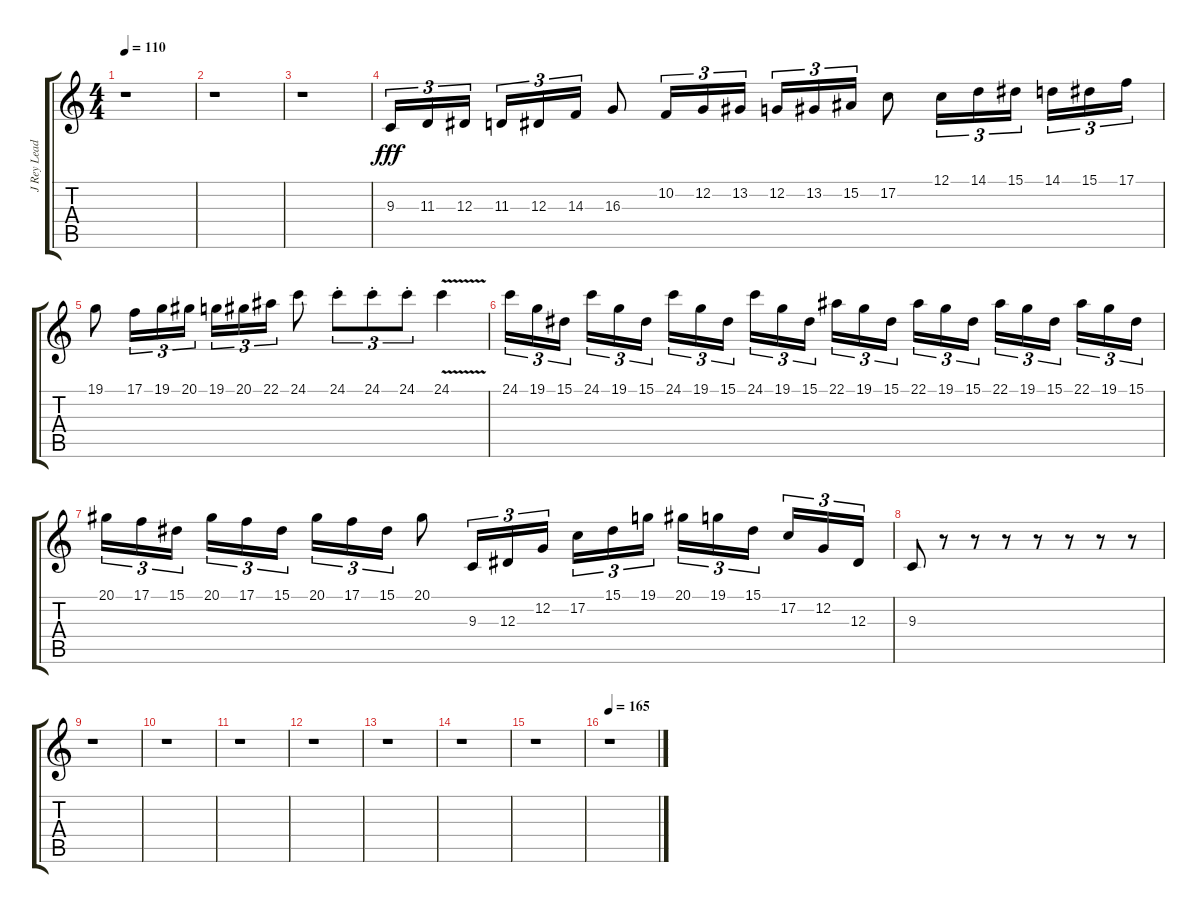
\track ("J Rey Lead Synth" "J Rey Lead") {instrument lead1square}
\staff {score tabs}
\tuning (C4 G3 Eb3 Bb2 F2 C2) {hide}
\ts (4 4)
\tempo 110
\clef g2
\ks c
r.1{dy fff} |
r.1 |
r.1 |
9.3.16{tu (3 2)} 11.3.16{tu (3 2)} 12.3.16{tu (3 2)} 11.3.16{tu (3 2)} 12.3.16{tu (3 2)} 14.3.16{tu (3 2)} 16.3.8 10.2.16{tu (3 2)} 12.2.16{tu (3 2)} 13.2.16{tu (3 2)} 12.2.16{tu (3 2)} 13.2.16{tu (3 2)} 15.2.16{tu (3 2)} 17.2.8 12.1.16{tu (3 2)} 14.1.16{tu (3 2)} 15.1.16{tu (3 2)} 14.1.16{tu (3 2)} 15.1.16{tu (3 2)} 17.1.16{tu (3 2)} |
19.1.8 17.1.16{tu (3 2)} 19.1.16{tu (3 2)} 20.1.16{tu (3 2)} 19.1.16{tu (3 2)} 20.1.16{tu (3 2)} 22.1.16{tu (3 2)} 24.1.8 24.1{st}.8{tu (3 2)} 24.1{st}.8{tu (3 2)} 24.1{st}.8{tu (3 2)} 24.1{v}.4 |
24.1.16{tu (3 2)} 19.1.16{tu (3 2)} 15.1.16{tu (3 2)} 24.1.16{tu (3 2)} 19.1.16{tu (3 2)} 15.1.16{tu (3 2)} 24.1.16{tu (3 2)} 19.1.16{tu (3 2)} 15.1.16{tu (3 2)} 24.1.16{tu (3 2)} 19.1.16{tu (3 2)} 15.1.16{tu (3 2)} 22.1.16{tu (3 2)} 19.1.16{tu (3 2)} 15.1.16{tu (3 2)} 22.1.16{tu (3 2)} 19.1.16{tu (3 2)} 15.1.16{tu (3 2)} 22.1.16{tu (3 2)} 19.1.16{tu (3 2)} 15.1.16{tu (3 2)} 22.1.16{tu (3 2)} 19.1.16{tu (3 2)} 15.1.16{tu (3 2)} |
20.1.16{tu (3 2)} 17.1.16{tu (3 2)} 15.1.16{tu (3 2)} 20.1.16{tu (3 2)} 17.1.16{tu (3 2)} 15.1.16{tu (3 2)} 20.1.16{tu (3 2)} 17.1.16{tu (3 2)} 15.1.16{tu (3 2)} 20.1.8 9.3.16{tu (3 2)} 12.3.16{tu (3 2)} 12.2.16{tu (3 2)} 17.2.16{tu (3 2)} 15.1.16{tu (3 2)} 19.1.16{tu (3 2)} 20.1.16{tu (3 2)} 19.1.16{tu (3 2)} 15.1.16{tu (3 2)} 17.2.16{tu (3 2)} 12.2.16{tu (3 2)} 12.3.16{tu (3 2)} |
9.3.8 r.8 r.8 r.8 r.8 r.8 r.8 r.8 |
r.1 |
r.1 |
r.1 |
r.1 |
r.1 |
r.1 |
r.1 |
\tempo 165
r.1
